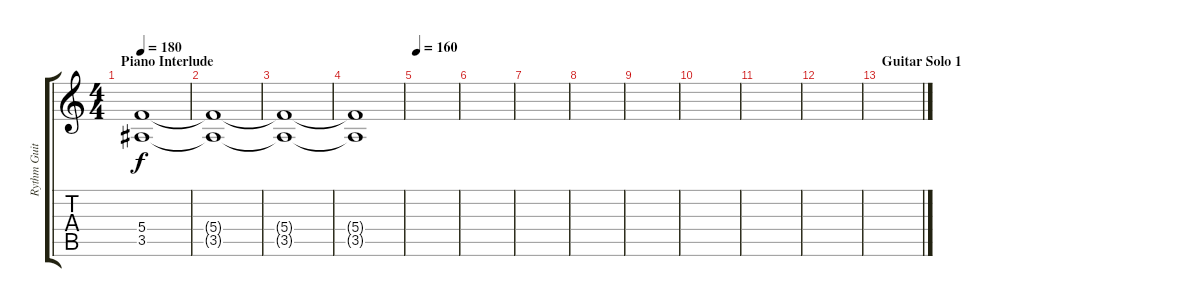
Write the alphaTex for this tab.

\track ("Rythm Guitar" "Rythm Guit") {instrument distortionguitar}
\staff {score tabs}
\tuning (D4 A3 F3 C3 G2 D2) {hide}
\ts (4 4)
\section ("" "Piano Interlude")
\tempo 180
\clef g2
\ks c
(5.4 3.5).1{dy f volume 5} |
(5.4{t} 3.5{t}).1 |
(5.4{t} 3.5{t}).1 |
(5.4{t} 3.5{t}).1 |
\tempo 160
|
|
|
|
|
|
|
|
\section ("" "Guitar Solo 1")
